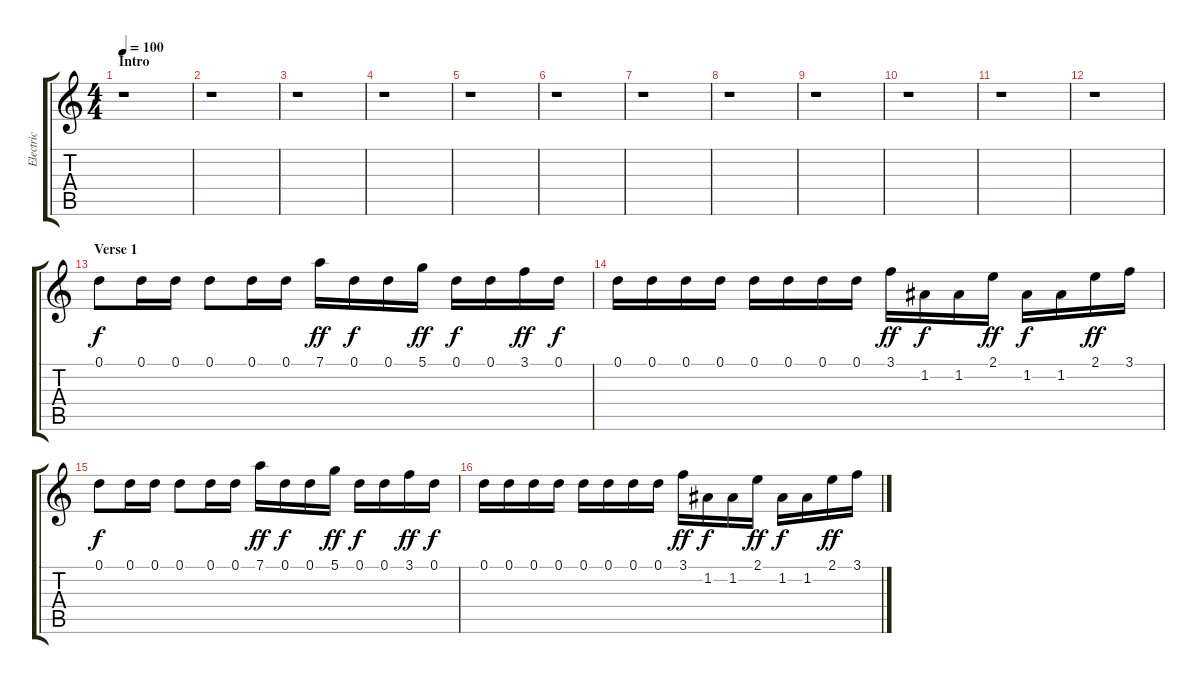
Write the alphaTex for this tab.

\track ("Electric" "Electric") {instrument electricguitarjazz}
\staff {score tabs}
\tuning (D4 A3 F3 C3 G2 D2) {hide}
\ts (4 4)
\section ("" "Intro")
\tempo 100
\clef g2
\ks c
r.1{dy f instrument electricguitarjazz} |
r.1 |
r.1 |
r.1 |
r.1 |
r.1 |
r.1 |
r.1 |
r.1 |
r.1 |
r.1 |
r.1 |
\section ("" "Verse 1")
0.1.8 0.1.16 0.1.16 0.1.8 0.1.16 0.1.16 7.1.16{dy ff} 0.1.16{dy f} 0.1.16 5.1.16{dy ff} 0.1.16{dy f} 0.1.16 3.1.16{dy ff} 0.1.16{dy f} |
0.1.16 0.1.16 0.1.16 0.1.16 0.1.16 0.1.16 0.1.16 0.1.16 3.1.16{dy ff} 1.2.16{dy f} 1.2.16 2.1.16{dy ff} 1.2.16{dy f} 1.2.16 2.1.16{dy ff} 3.1.16 |
0.1.8{dy f} 0.1.16 0.1.16 0.1.8 0.1.16 0.1.16 7.1.16{dy ff} 0.1.16{dy f} 0.1.16 5.1.16{dy ff} 0.1.16{dy f} 0.1.16 3.1.16{dy ff} 0.1.16{dy f} |
0.1.16 0.1.16 0.1.16 0.1.16 0.1.16 0.1.16 0.1.16 0.1.16 3.1.16{dy ff} 1.2.16{dy f} 1.2.16 2.1.16{dy ff} 1.2.16{dy f} 1.2.16 2.1.16{dy ff} 3.1.16
